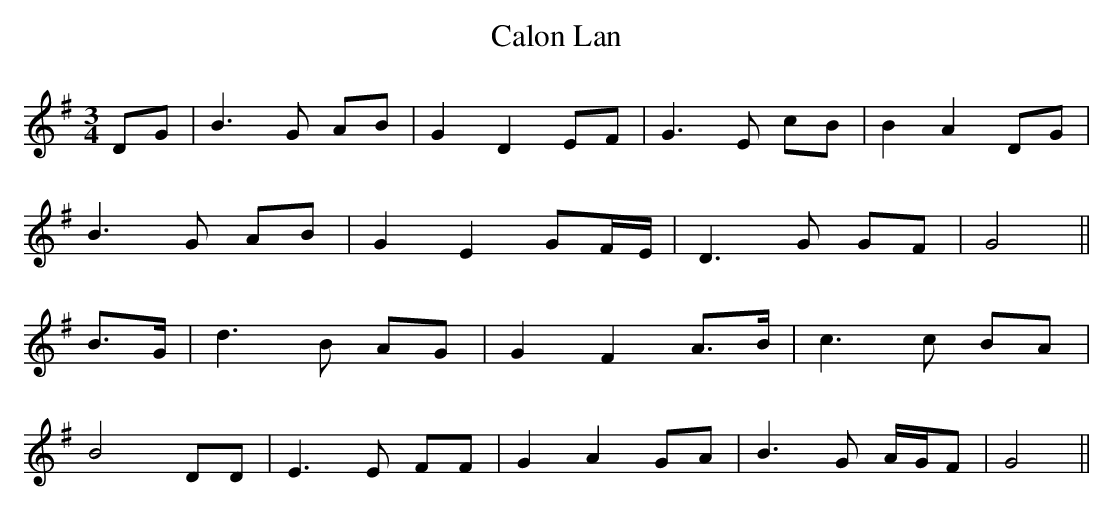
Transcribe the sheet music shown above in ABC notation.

X:1
T:Calon Lan
M:3/4
L:1/8
K:G
DG|B3G AB|G2D2EF|G3E cB|B2A2DG|
B3G AB|G2E2GF/E/|D3G GF|G4||
B>G|d3B AG|G2F2A>B|c3c BA|
B4DD|E3E FF|G2A2GA|B3G A/G/F|G4||
